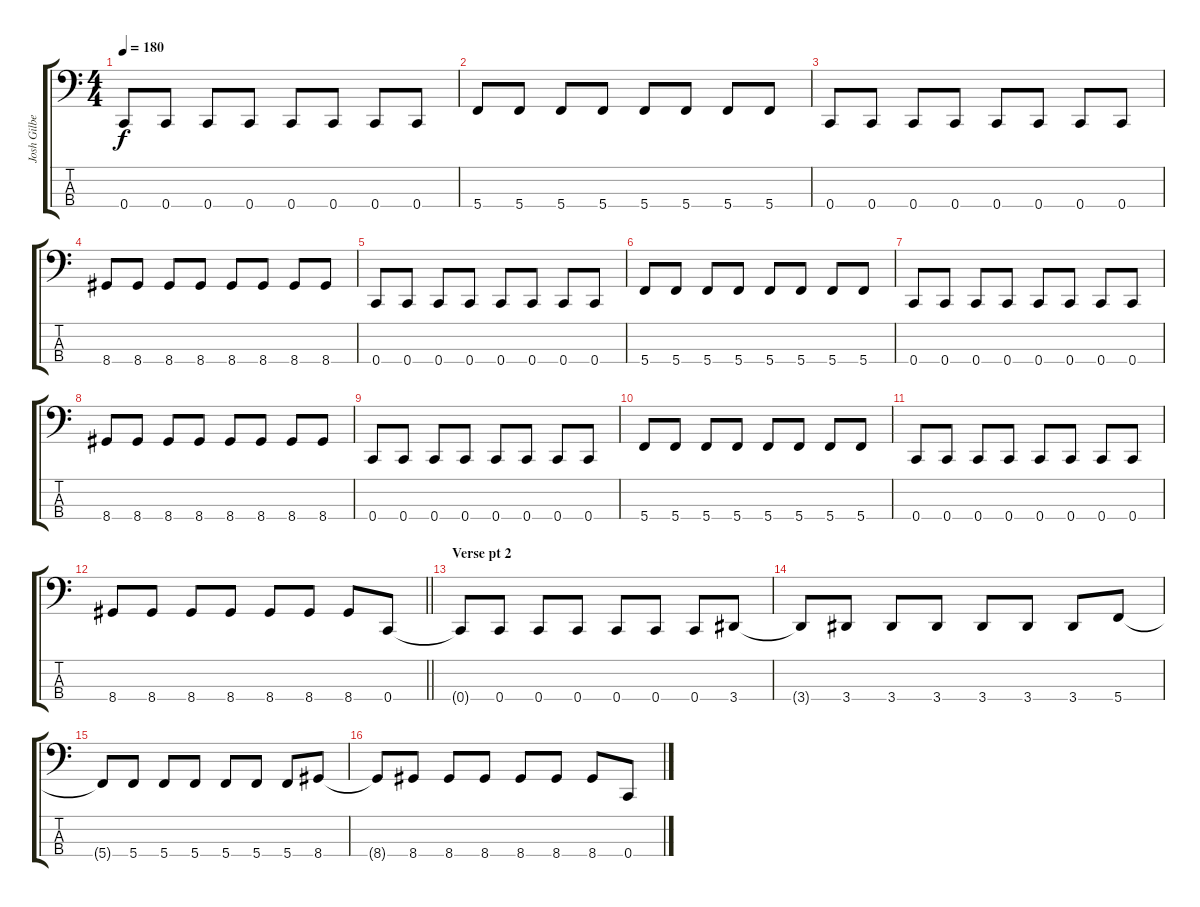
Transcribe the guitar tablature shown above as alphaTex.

\track ("Josh Gilbert" "Josh Gilbe") {instrument electricbassfinger}
\staff {score tabs}
\tuning (F2 C2 G1 C1) {hide}
\ts (4 4)
\tempo 180
\clef f4
\ks c
0.4.8{dy f} 0.4.8 0.4.8 0.4.8 0.4.8 0.4.8 0.4.8 0.4.8 |
5.4.8 5.4.8 5.4.8 5.4.8 5.4.8 5.4.8 5.4.8 5.4.8 |
0.4.8 0.4.8 0.4.8 0.4.8 0.4.8 0.4.8 0.4.8 0.4.8 |
8.4.8 8.4.8 8.4.8 8.4.8 8.4.8 8.4.8 8.4.8 8.4.8 |
0.4.8 0.4.8 0.4.8 0.4.8 0.4.8 0.4.8 0.4.8 0.4.8 |
5.4.8 5.4.8 5.4.8 5.4.8 5.4.8 5.4.8 5.4.8 5.4.8 |
0.4.8 0.4.8 0.4.8 0.4.8 0.4.8 0.4.8 0.4.8 0.4.8 |
8.4.8 8.4.8 8.4.8 8.4.8 8.4.8 8.4.8 8.4.8 8.4.8 |
0.4.8 0.4.8 0.4.8 0.4.8 0.4.8 0.4.8 0.4.8 0.4.8 |
5.4.8 5.4.8 5.4.8 5.4.8 5.4.8 5.4.8 5.4.8 5.4.8 |
0.4.8 0.4.8 0.4.8 0.4.8 0.4.8 0.4.8 0.4.8 0.4.8 |
\barLineRight lightlight
8.4.8 8.4.8 8.4.8 8.4.8 8.4.8 8.4.8 8.4.8 0.4.8 |
\section ("" "Verse pt 2")
0.4{t}.8 0.4.8 0.4.8 0.4.8 0.4.8 0.4.8 0.4.8 3.4.8 |
3.4{t}.8 3.4.8 3.4.8 3.4.8 3.4.8 3.4.8 3.4.8 5.4.8 |
5.4{t}.8 5.4.8 5.4.8 5.4.8 5.4.8 5.4.8 5.4.8 8.4.8 |
8.4{t}.8 8.4.8 8.4.8 8.4.8 8.4.8 8.4.8 8.4.8 0.4.8
